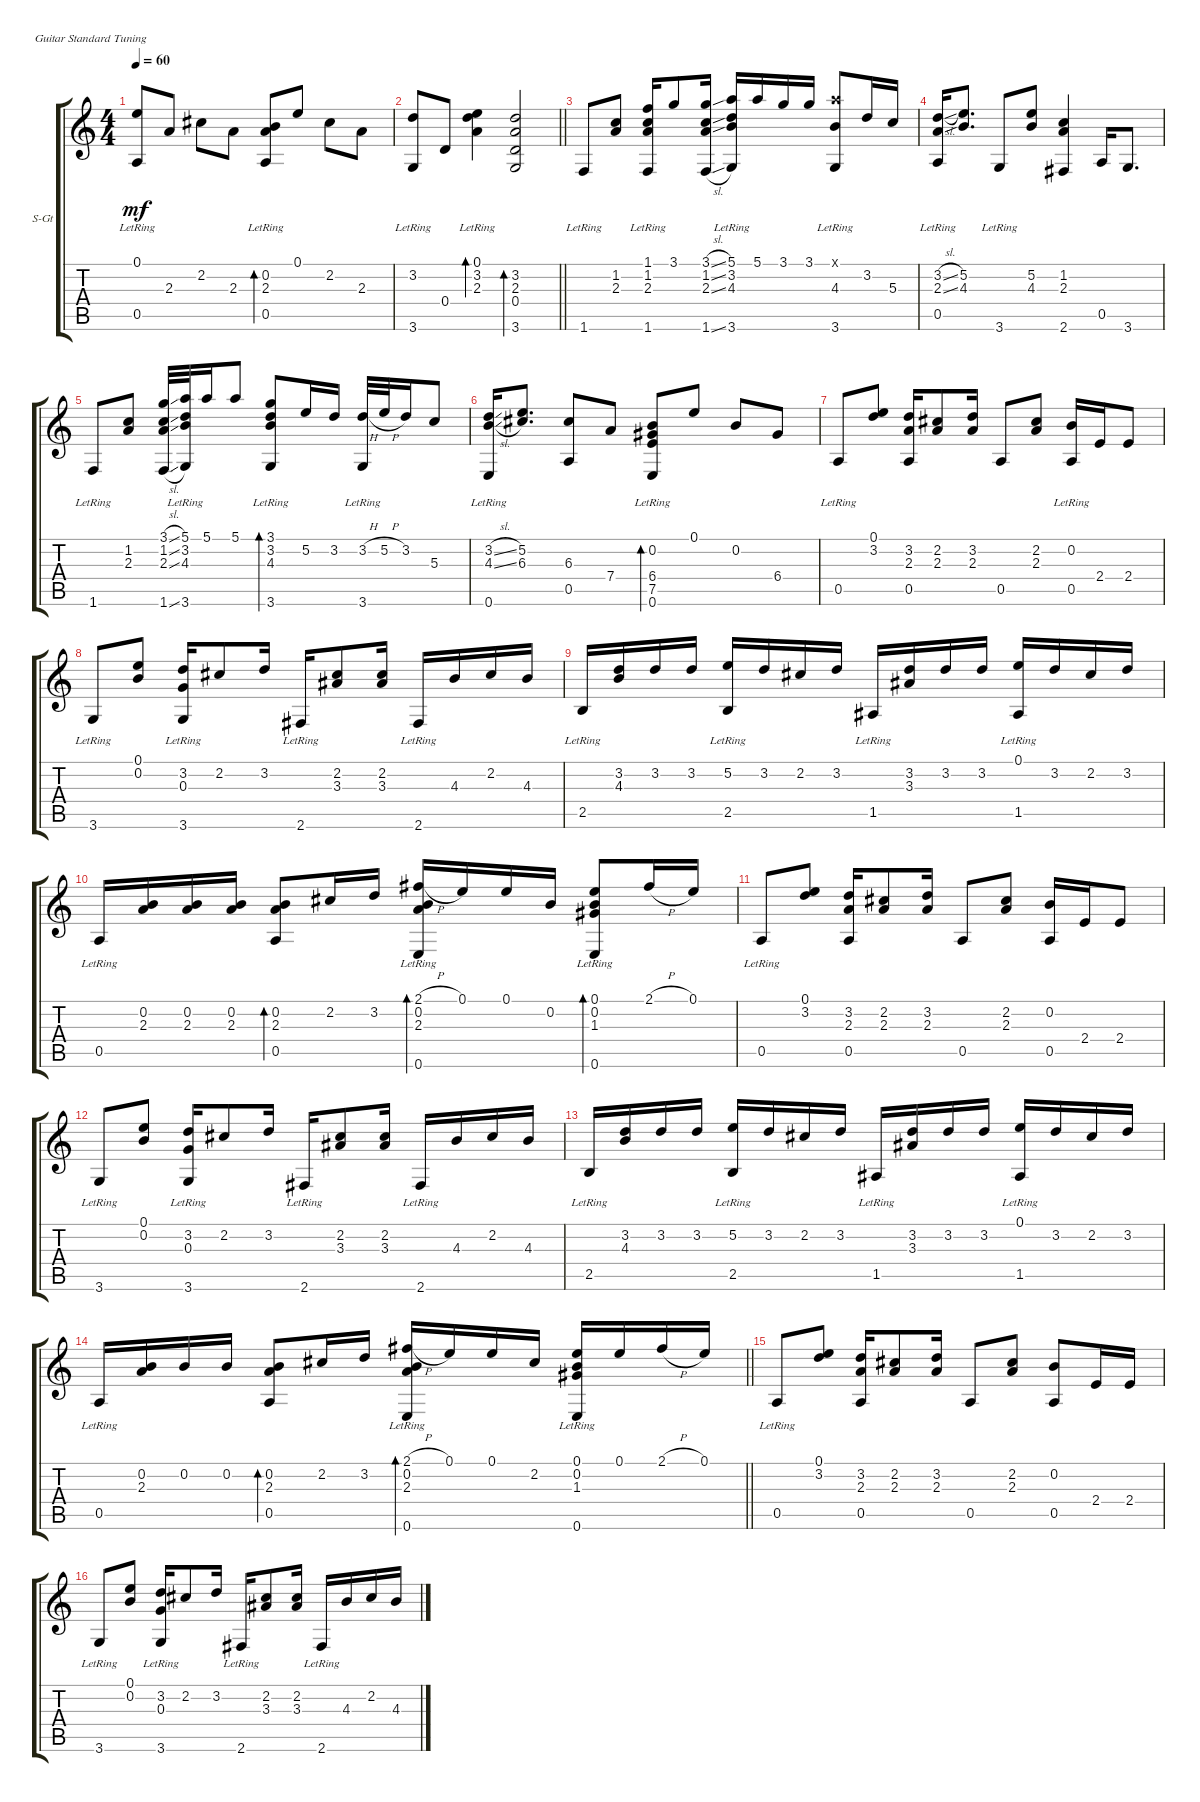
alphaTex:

\defaultSystemsLayout 4
\bracketExtendMode groupsimilarinstruments
\firstSystemTrackNameOrientation horizontal
\otherSystemsTrackNameOrientation horizontal
\track ("Steel Guitar" "S-Gt") {instrument acousticguitarsteel}
\staff {score tabs}
\tuning (E4 B3 G3 D3 A2 E2)
\ts (4 4)
\tempo 60
\clef g2
\ks c
(0.5{lr} 0.1{lr}).8{dy mf} 2.3.8 2.2.8 2.3.8 (0.2{lr} 2.3 0.5).8{bd 119} 0.1.8 2.2.8 2.3.8 |
\barLineRight lightlight
(3.2{lr} 3.6).8 0.4.8 (0.1 3.2 2.3{lr}).4{bd 120} (3.2 2.3 0.4 3.6).2{bd 237} |
1.6{lr}.8 (1.2 2.3).8 (1.1{lr} 1.2 2.3 1.6).16 3.1.8 (3.1{sl} 1.2{sl} 2.3{sl} 1.6{sl}).16 (5.1 3.2{lr} 4.3 3.6).16 5.1.16 3.1.16 3.1.16 (4.3{lr} 3.6 5.1{x}).8 3.2.16 5.3.16 |
(2.3{sl} 3.2{sl lr} 0.5).16 (4.3 5.2).8{d} 3.6{lr}.8 (4.3 5.2).8 (1.2 2.3 2.6).4 0.5.16 3.6.8{d} |
1.6{lr}.8 (2.3 1.2).8 (3.1{sl} 1.2{sl} 2.3{sl} 1.6{sl}).32 (5.1{lr} 3.2 4.3 3.6).32 5.1.16 5.1.8 (3.1{lr} 3.2 4.3 3.6).8{bd 119} 5.2.16 3.2.16 (3.2{h lr} 3.6).32 5.2{h}.32 3.2.16 5.3.8 |
(3.2{sl} 4.3{sl lr} 0.6).16 (5.2 6.3).8{d} (0.5 6.3).8 7.4.8 (0.2 6.4{lr} 7.5 0.6).8{bd 118} 0.1.8 0.2.8 6.4.8 |
0.5{lr}.8 (0.1 3.2).8 (3.2 2.3 0.5).16 (2.3 2.2).8 (3.2 2.3).16 0.5.8 (2.3 2.2).8 (0.2 0.5{lr}).16 2.4.16 2.4.8 |
3.6{lr}.8 (0.2 0.1).8 (3.2 0.3 3.6{lr}).16 2.2.8 3.2.16 2.6{lr}.16 (2.2 3.3).8 (2.2 3.3).16 2.6{lr}.16 4.3.16 2.2.16 4.3.16 |
2.5{lr}.16 (4.3 3.2).16 3.2.16 3.2.16 (5.2 2.5{lr}).16 3.2.16 2.2.16 3.2.16 1.5{lr}.16 (3.2 3.3).16 3.2.16 3.2.16 (0.1 1.5{lr}).16 3.2.16 2.2.16 3.2.16 |
0.5{lr}.16 (0.2 2.3).16 (2.3 0.2).16 (2.3 0.2).16 (0.2 2.3 0.5).8{bd 117} 2.2.16 3.2.16 (2.1{h} 0.2 2.3 0.6{lr}).16{bd 60} 0.1.16 0.1.16 0.2.16 (0.1 0.2 1.3 0.6{lr}).8{bd 119} 2.1{h}.16 0.1.16 |
0.5{lr}.8 (3.2 0.1).8 (3.2 2.3 0.5).16 (2.2 2.3).8 (3.2 2.3).16 0.5.8 (2.3 2.2).8 (0.2 0.5).16 2.4.16 2.4.8 |
3.6{lr}.8 (0.1 0.2).8 (3.2 0.3 3.6{lr}).16 2.2.8 3.2.16 2.6{lr}.16 (3.3 2.2).8 (2.2 3.3).16 2.6{lr}.16 4.3.16 2.2.16 4.3.16 |
2.5{lr}.16 (4.3 3.2).16 3.2.16 3.2.16 (5.2 2.5{lr}).16 3.2.16 2.2.16 3.2.16 1.5{lr}.16 (3.2 3.3).16 3.2.16 3.2.16 (1.5{lr} 0.1).16 3.2.16 2.2.16 3.2.16 |
\barLineRight lightlight
0.5{lr}.16 (0.2 2.3).16 0.2.16 0.2.16 (0.2 2.3 0.5).8{bd 118} 2.2.16 3.2.16 (2.1{h} 0.2{lr} 2.3 0.6).16{bd 60} 0.1.16 0.1.16 2.2.16 (0.1 0.2{lr} 1.3 0.6).16 0.1.16 2.1{h}.16 0.1.16 |
0.5{lr}.8 (3.2 0.1).8 (3.2 2.3 0.5).16 (2.3 2.2).8 (3.2 2.3).16 0.5.8 (2.2 2.3).8 (0.2 0.5).8 2.4.16 2.4.16 |
3.6{lr}.8 (0.2 0.1).8 (3.2{lr} 0.3 3.6).16 2.2.8 3.2.16 2.6{lr}.16 (3.3 2.2).8 (2.2 3.3).16 2.6{lr}.16 4.3.16 2.2.16 4.3.16
